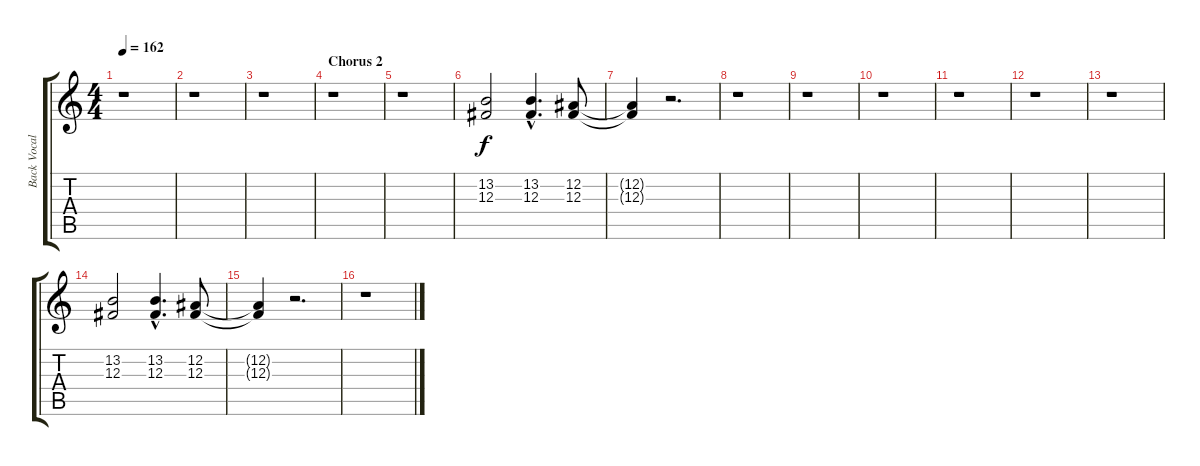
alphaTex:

\track ("Back Vocal" "Back Vocal") {instrument cello}
\staff {score tabs}
\tuning (Eb4 Bb3 Gb3 Db3 Ab2 Eb2) {hide}
\ts (4 4)
\tempo 162
\clef g2
\ks c
r.1{dy f} |
r.1 |
r.1 |
\section ("" "Chorus 2")
r.1 |
r.1 |
(13.2 12.3).2 (13.2{hac} 12.3{hac}).4{d} (12.2 12.3).8 |
(12.2{t} 12.3{t}).4 r.2{d} |
r.1 |
r.1 |
r.1 |
r.1 |
r.1 |
r.1 |
(13.2 12.3).2 (13.2{hac} 12.3{hac}).4{d} (12.2 12.3).8 |
(12.2{t} 12.3{t}).4 r.2{d} |
r.1
